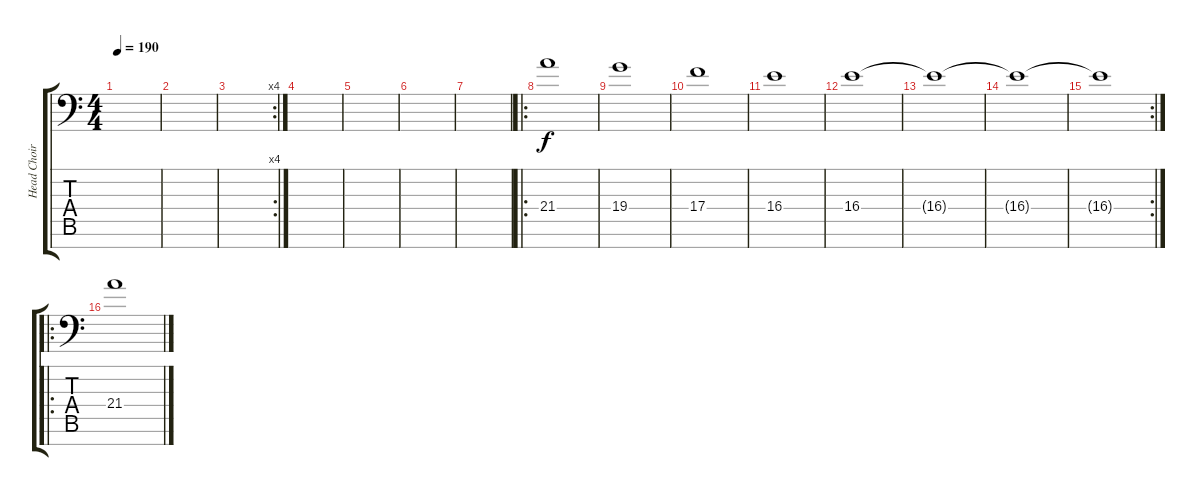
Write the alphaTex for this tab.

\track ("Head Choirs" "Head Choir") {instrument choiraahs}
\staff {score tabs}
\tuning (D4 A3 F3 C3 G2 D2 A1) {hide}
\ts (4 4)
\tempo 190
\clef f4
\ks c
|
|
\rc 4
|
|
|
|
|
\ro
21.4.1 |
19.4.1 |
17.4.1 |
16.4.1 |
16.4.1 |
16.4{t}.1 |
16.4{t}.1 |
\rc 2
16.4{t}.1 |
\ro
21.4.1
